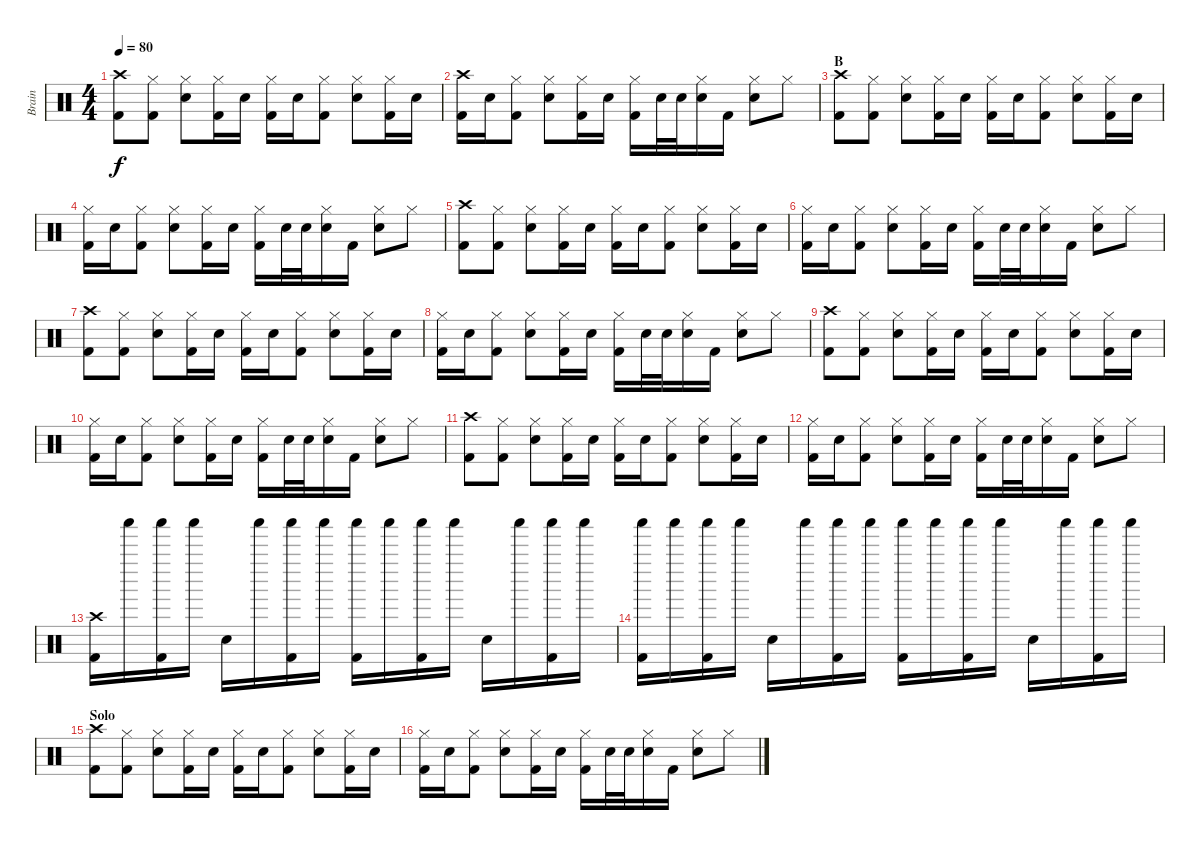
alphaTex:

\track ("Brain" "Brain") {instrument percussion}
\staff {score}
\articulation defaults
\ts (4 4)
\tempo 80
\clef neutral
\ks c
("Crash high (hit)" "Kick (hit) 2").8{dy f} ("Hi-Hat (closed)" "Kick (hit) 2").8 ("Hi-Hat (closed)" "Snare (hit) 2").8 ("Hi-Hat (closed)" "Kick (hit) 2").16 "Snare (hit) 2".16 ("Hi-Hat (closed)" "Kick (hit) 2").16 "Snare (hit) 2".16 ("Hi-Hat (closed)" "Kick (hit) 2").8 ("Hi-Hat (closed)" "Snare (hit) 2").8 ("Hi-Hat (closed)" "Kick (hit) 2").16 "Snare (hit) 2".16 |
("Crash high (hit)" "Kick (hit) 2").16 "Snare (hit) 2".16 ("Hi-Hat (closed)" "Kick (hit) 2").8 ("Hi-Hat (closed)" "Snare (hit) 2").8 ("Hi-Hat (closed)" "Kick (hit) 2").16 "Snare (hit) 2".16 ("Hi-Hat (closed)" "Kick (hit) 2").16 "Snare (hit) 2".32 "Snare (hit) 2".32 ("Hi-Hat (closed)" "Snare (hit) 2").16 "Kick (hit) 2".16 ("Hi-Hat (closed)" "Snare (hit) 2").8 "Hi-Hat (closed)".8 |
\section ("" "B")
("Crash high (hit)" "Kick (hit) 2").8 ("Hi-Hat (closed)" "Kick (hit) 2").8 ("Hi-Hat (closed)" "Snare (hit) 2").8 ("Hi-Hat (closed)" "Kick (hit) 2").16 "Snare (hit) 2".16 ("Hi-Hat (closed)" "Kick (hit) 2").16 "Snare (hit) 2".16 ("Hi-Hat (closed)" "Kick (hit) 2").8 ("Hi-Hat (closed)" "Snare (hit) 2").8 ("Hi-Hat (closed)" "Kick (hit) 2").16 "Snare (hit) 2".16 |
("Hi-Hat (closed)" "Kick (hit) 2").16 "Snare (hit) 2".16 ("Hi-Hat (closed)" "Kick (hit) 2").8 ("Hi-Hat (closed)" "Snare (hit) 2").8 ("Hi-Hat (closed)" "Kick (hit) 2").16 "Snare (hit) 2".16 ("Hi-Hat (closed)" "Kick (hit) 2").16 "Snare (hit) 2".32 "Snare (hit) 2".32 ("Hi-Hat (closed)" "Snare (hit) 2").16 "Kick (hit) 2".16 ("Hi-Hat (closed)" "Snare (hit) 2").8 "Hi-Hat (closed)".8 |
("Crash high (hit)" "Kick (hit) 2").8 ("Hi-Hat (closed)" "Kick (hit) 2").8 ("Hi-Hat (closed)" "Snare (hit) 2").8 ("Hi-Hat (closed)" "Kick (hit) 2").16 "Snare (hit) 2".16 ("Hi-Hat (closed)" "Kick (hit) 2").16 "Snare (hit) 2".16 ("Hi-Hat (closed)" "Kick (hit) 2").8 ("Hi-Hat (closed)" "Snare (hit) 2").8 ("Hi-Hat (closed)" "Kick (hit) 2").16 "Snare (hit) 2".16 |
("Hi-Hat (closed)" "Kick (hit) 2").16 "Snare (hit) 2".16 ("Hi-Hat (closed)" "Kick (hit) 2").8 ("Hi-Hat (closed)" "Snare (hit) 2").8 ("Hi-Hat (closed)" "Kick (hit) 2").16 "Snare (hit) 2".16 ("Hi-Hat (closed)" "Kick (hit) 2").16 "Snare (hit) 2".32 "Snare (hit) 2".32 ("Hi-Hat (closed)" "Snare (hit) 2").16 "Kick (hit) 2".16 ("Hi-Hat (closed)" "Snare (hit) 2").8 "Hi-Hat (closed)".8 |
("Crash high (hit)" "Kick (hit) 2").8 ("Hi-Hat (closed)" "Kick (hit) 2").8 ("Hi-Hat (closed)" "Snare (hit) 2").8 ("Hi-Hat (closed)" "Kick (hit) 2").16 "Snare (hit) 2".16 ("Hi-Hat (closed)" "Kick (hit) 2").16 "Snare (hit) 2".16 ("Hi-Hat (closed)" "Kick (hit) 2").8 ("Hi-Hat (closed)" "Snare (hit) 2").8 ("Hi-Hat (closed)" "Kick (hit) 2").16 "Snare (hit) 2".16 |
("Hi-Hat (closed)" "Kick (hit) 2").16 "Snare (hit) 2".16 ("Hi-Hat (closed)" "Kick (hit) 2").8 ("Hi-Hat (closed)" "Snare (hit) 2").8 ("Hi-Hat (closed)" "Kick (hit) 2").16 "Snare (hit) 2".16 ("Hi-Hat (closed)" "Kick (hit) 2").16 "Snare (hit) 2".32 "Snare (hit) 2".32 ("Hi-Hat (closed)" "Snare (hit) 2").16 "Kick (hit) 2".16 ("Hi-Hat (closed)" "Snare (hit) 2").8 "Hi-Hat (closed)".8 |
("Crash high (hit)" "Kick (hit) 2").8 ("Hi-Hat (closed)" "Kick (hit) 2").8 ("Hi-Hat (closed)" "Snare (hit) 2").8 ("Hi-Hat (closed)" "Kick (hit) 2").16 "Snare (hit) 2".16 ("Hi-Hat (closed)" "Kick (hit) 2").16 "Snare (hit) 2".16 ("Hi-Hat (closed)" "Kick (hit) 2").8 ("Hi-Hat (closed)" "Snare (hit) 2").8 ("Hi-Hat (closed)" "Kick (hit) 2").16 "Snare (hit) 2".16 |
("Hi-Hat (closed)" "Kick (hit) 2").16 "Snare (hit) 2".16 ("Hi-Hat (closed)" "Kick (hit) 2").8 ("Hi-Hat (closed)" "Snare (hit) 2").8 ("Hi-Hat (closed)" "Kick (hit) 2").16 "Snare (hit) 2".16 ("Hi-Hat (closed)" "Kick (hit) 2").16 "Snare (hit) 2".32 "Snare (hit) 2".32 ("Hi-Hat (closed)" "Snare (hit) 2").16 "Kick (hit) 2".16 ("Hi-Hat (closed)" "Snare (hit) 2").8 "Hi-Hat (closed)".8 |
("Crash high (hit)" "Kick (hit) 2").8 ("Hi-Hat (closed)" "Kick (hit) 2").8 ("Hi-Hat (closed)" "Snare (hit) 2").8 ("Hi-Hat (closed)" "Kick (hit) 2").16 "Snare (hit) 2".16 ("Hi-Hat (closed)" "Kick (hit) 2").16 "Snare (hit) 2".16 ("Hi-Hat (closed)" "Kick (hit) 2").8 ("Hi-Hat (closed)" "Snare (hit) 2").8 ("Hi-Hat (closed)" "Kick (hit) 2").16 "Snare (hit) 2".16 |
("Hi-Hat (closed)" "Kick (hit) 2").16 "Snare (hit) 2".16 ("Hi-Hat (closed)" "Kick (hit) 2").8 ("Hi-Hat (closed)" "Snare (hit) 2").8 ("Hi-Hat (closed)" "Kick (hit) 2").16 "Snare (hit) 2".16 ("Hi-Hat (closed)" "Kick (hit) 2").16 "Snare (hit) 2".32 "Snare (hit) 2".32 ("Hi-Hat (closed)" "Snare (hit) 2").16 "Kick (hit) 2".16 ("Hi-Hat (closed)" "Snare (hit) 2").8 "Hi-Hat (closed)".8 |
("Crash high (hit)" "Kick (hit) 2").16 "Shaker (hit)".16 ("Shaker (hit)" "Kick (hit) 2").16 "Shaker (hit)".16 "Snare (hit) 2".16 "Shaker (hit)".16 ("Shaker (hit)" "Kick (hit) 2").16 "Shaker (hit)".16 ("Shaker (hit)" "Kick (hit) 2").16 "Shaker (hit)".16 ("Shaker (hit)" "Kick (hit) 2").16 "Shaker (hit)".16 "Snare (hit) 2".16 "Shaker (hit)".16 ("Shaker (hit)" "Kick (hit) 2").16 "Shaker (hit)".16 |
("Shaker (hit)" "Kick (hit) 2").16 "Shaker (hit)".16 ("Shaker (hit)" "Kick (hit) 2").16 "Shaker (hit)".16 "Snare (hit) 2".16 "Shaker (hit)".16 ("Shaker (hit)" "Kick (hit) 2").16 "Shaker (hit)".16 ("Shaker (hit)" "Kick (hit) 2").16 "Shaker (hit)".16 ("Shaker (hit)" "Kick (hit) 2").16 "Shaker (hit)".16 "Snare (hit) 2".16 "Shaker (hit)".16 ("Shaker (hit)" "Kick (hit) 2").16 "Shaker (hit)".16 |
\section ("" "Solo")
("Crash high (hit)" "Kick (hit) 2").8 ("Hi-Hat (closed)" "Kick (hit) 2").8 ("Hi-Hat (closed)" "Snare (hit) 2").8 ("Hi-Hat (closed)" "Kick (hit) 2").16 "Snare (hit) 2".16 ("Hi-Hat (closed)" "Kick (hit) 2").16 "Snare (hit) 2".16 ("Hi-Hat (closed)" "Kick (hit) 2").8 ("Hi-Hat (closed)" "Snare (hit) 2").8 ("Hi-Hat (closed)" "Kick (hit) 2").16 "Snare (hit) 2".16 |
("Hi-Hat (closed)" "Kick (hit) 2").16 "Snare (hit) 2".16 ("Hi-Hat (closed)" "Kick (hit) 2").8 ("Hi-Hat (closed)" "Snare (hit) 2").8 ("Hi-Hat (closed)" "Kick (hit) 2").16 "Snare (hit) 2".16 ("Hi-Hat (closed)" "Kick (hit) 2").16 "Snare (hit) 2".32 "Snare (hit) 2".32 ("Hi-Hat (closed)" "Snare (hit) 2").16 "Kick (hit) 2".16 ("Hi-Hat (closed)" "Snare (hit) 2").8 "Hi-Hat (closed)".8
